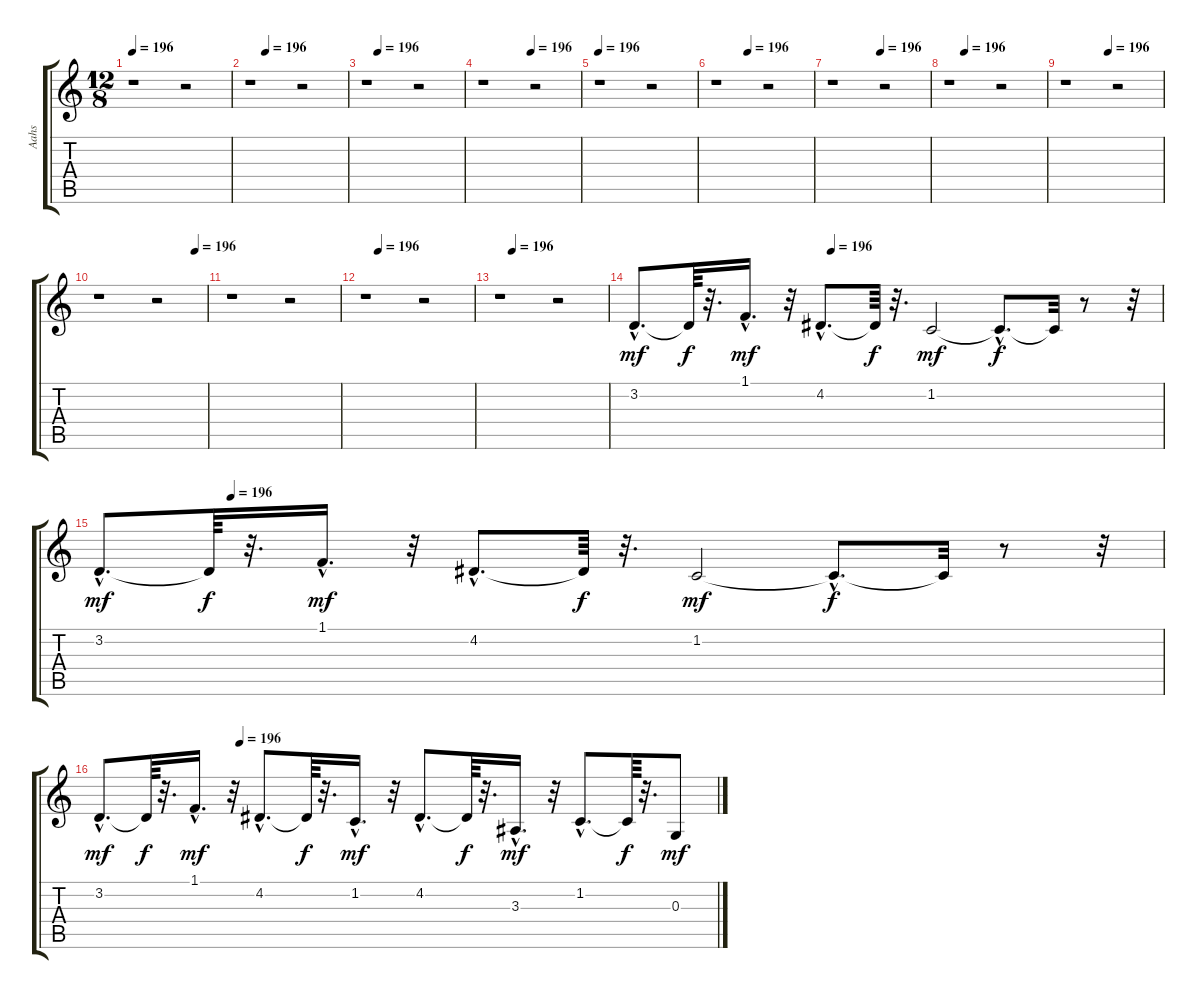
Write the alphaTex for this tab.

\track ("Aahs" "Aahs") {instrument choiraahs}
\staff {score tabs}
\tuning (E4 B3 G3 D3 A2 E2) {hide}
\ts (12 8)
\tempo 196
\clef g2
\ks c
r.1{dy f} r.2 |
\tempo (196 0.16666666666666666)
r.1 r.2 |
\tempo (196 0.125)
r.1 r.2 |
\tempo (196 0.5)
r.1 r.2 |
\tempo 196
r.1 r.2 |
\tempo (196 0.3333333333333333)
r.1 r.2 |
\tempo (196 0.5)
r.1 r.2 |
\tempo (196 0.16666666666666666)
r.1 r.2 |
\tempo (196 0.4479166666666667)
r.1 r.2 |
\tempo (196 0.8958333333333334)
r.1 r.2 |
r.1 r.2 |
\tempo (196 0.125)
r.1 r.2 |
\tempo (196 0.125)
r.1 r.2 |
\tempo (196 0.375)
3.2{hac}.8{d dy mf} 3.2{t}.64{dy f} r.32{d} 1.1{hac}.16{d dy mf} r.32 4.2{hac}.8{d} 4.2{t}.64{dy f} r.32{d} 1.2.2{dy mf} 1.2{hac t}.8{d dy f} 1.2{t}.32 r.8 r.32 |
\tempo (196 0.125)
3.2{hac}.8{d dy mf} 3.2{t}.64{dy f} r.32{d} 1.1{hac}.16{d dy mf} r.32 4.2{hac}.8{d} 4.2{t}.64{dy f} r.32{d} 1.2.2{dy mf} 1.2{hac t}.8{d dy f} 1.2{t}.32 r.8 r.32 |
\tempo (196 0.22916666666666666)
3.2{hac}.8{d dy mf} 3.2{t}.64{dy f} r.32{d} 1.1{hac}.16{d dy mf} r.32 4.2{hac}.8{d} 4.2{t}.64{dy f} r.32{d} 1.2{hac}.16{d dy mf} r.32 4.2{hac}.8{d} 4.2{t}.64{dy f} r.32{d} 3.3{hac}.16{d dy mf} r.32 1.2{hac}.8{d} 1.2{t}.64{dy f} r.32{d} 0.3.8{dy mf}
